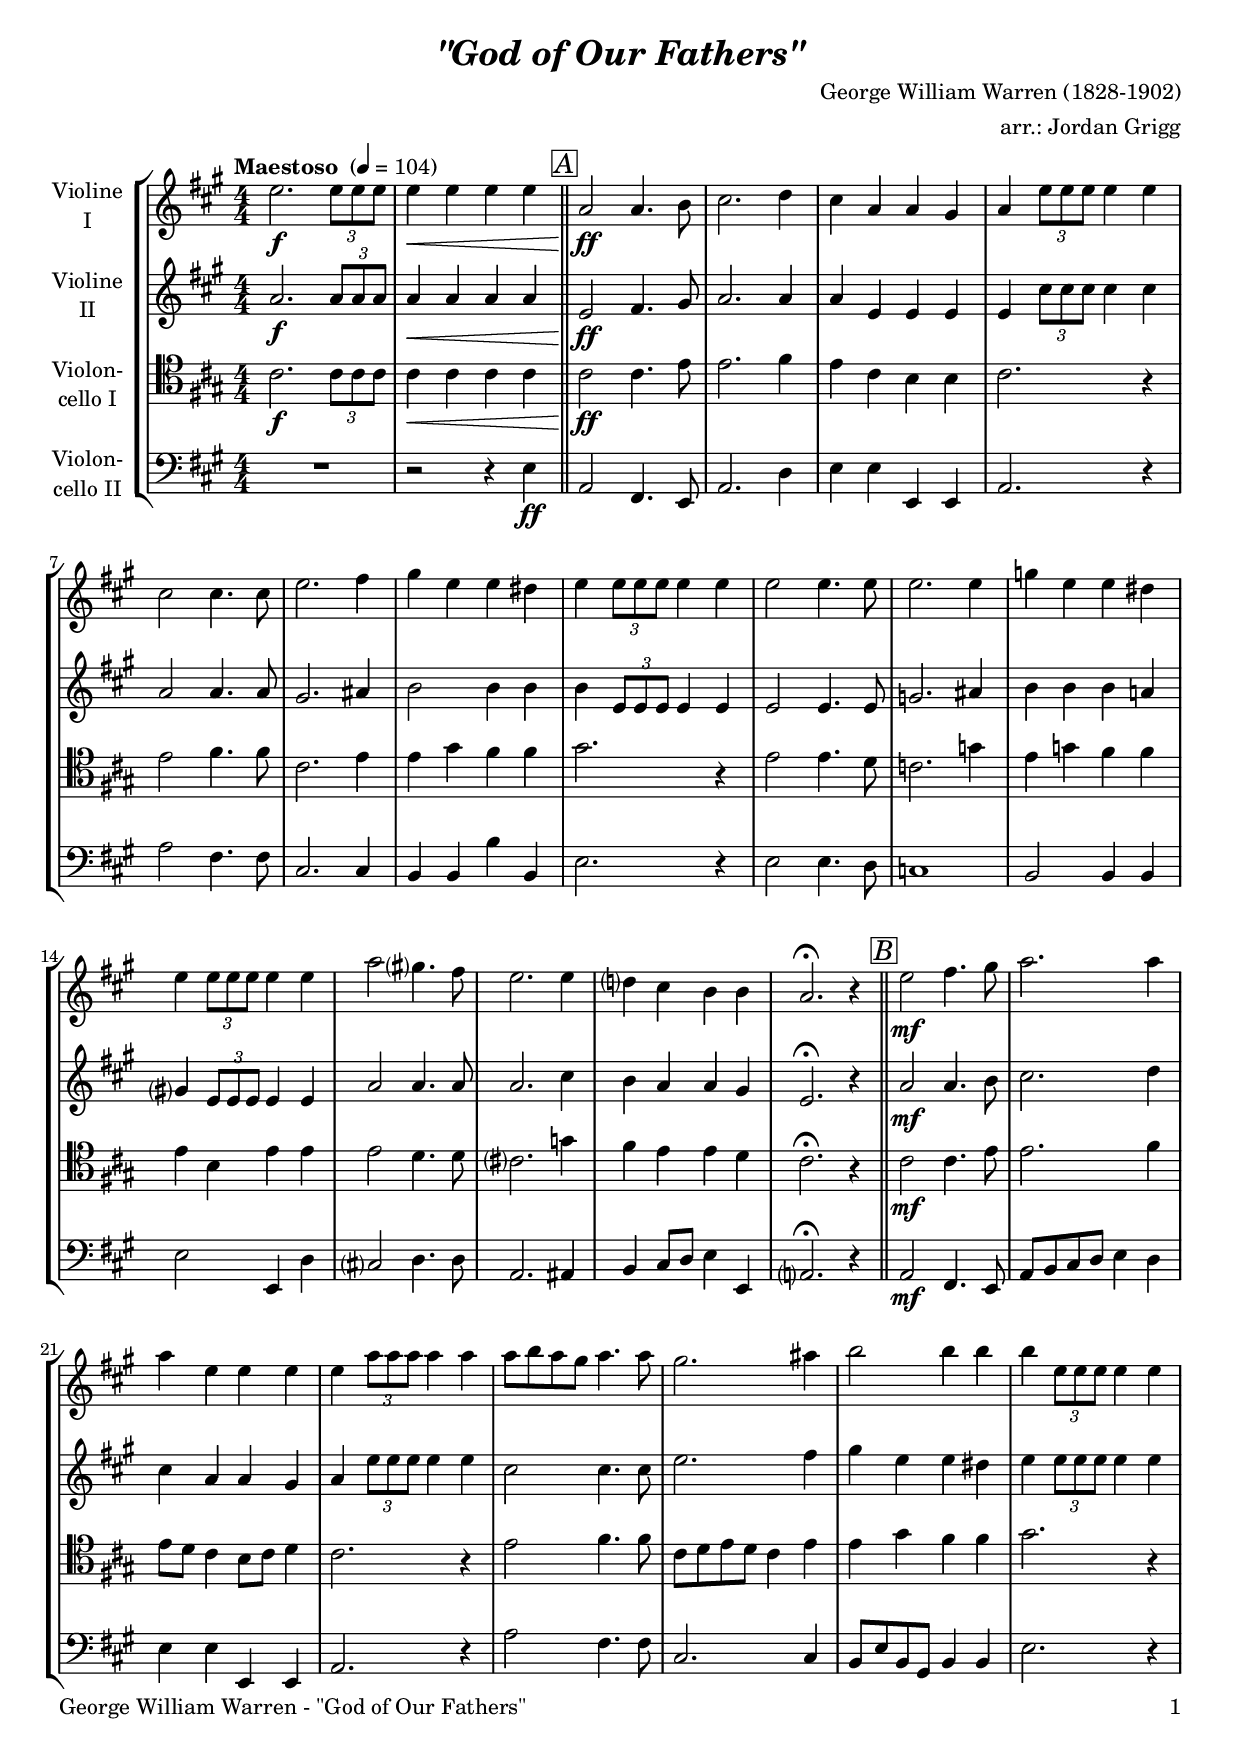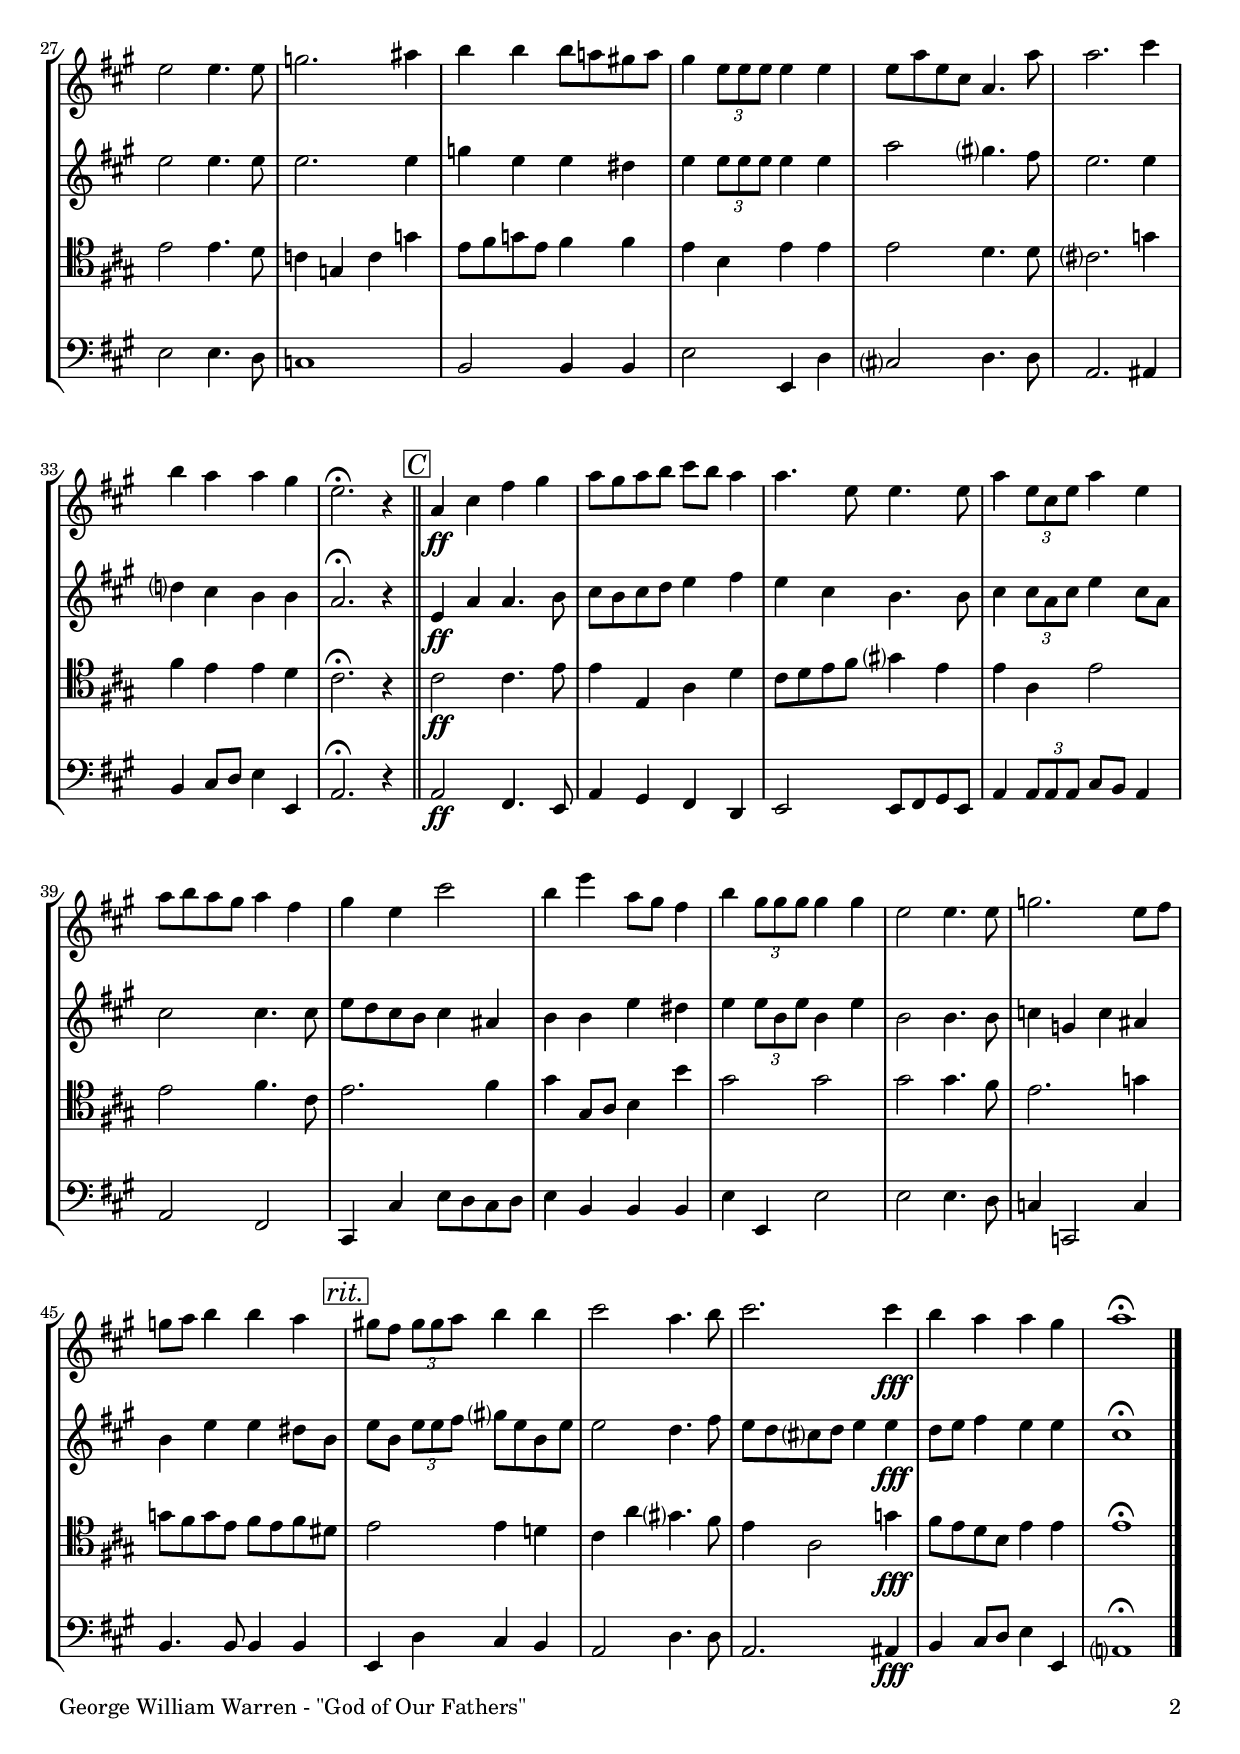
\version "2.24.4"
\include "deutsch.ly"
  
#(set-global-staff-size 19)

\header {
  title     = \markup \bold \italic "\"God of Our Fathers\""
  composer  = "George William Warren (1828-1902)"
  arranger  = "arr.: Jordan Grigg"
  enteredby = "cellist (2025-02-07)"
%  piece     = ""
}

voiceconsts = {
  \key a \major
  \time 4/4
  \clef "treble"
  \numericTimeSignature
  \compressEmptyMeasures
% Set default beaming for all staves
%  \set Timing.beamExceptions = #'()
%  \set Timing.baseMoment     = #(ly:make-moment 1 4)
%  \set Timing.beatStructure  = #'(1 1 1)
  \tempo "Maestoso " 4=104
}

mivl = "violin"
miva = "viola"
mivc = "cello"

rit  = \mark \markup \box \italic "rit."
boxa = { \bar "||" \mark \markup \box \italic "A" }
boxb = { \bar "||" \mark \markup \box \italic "B" }
boxc = { \bar "||" \mark \markup \box \italic "C" }

va = \relative c'' {
  \voiceconsts
  \clef "treble"

  e2.\f \tuplet 3/2 4 { e8 e e }
  e4\< e e e \boxa
  a,2\!\ff a4. h8
  cis2. d4
  cis a a gis
  a \tuplet 3/2 4 { e'8 e e } e4 e
  cis2 cis4. cis8
  e2. fis4

  gis e e dis
  e \tuplet 3/2 4 { e8 e e } e4 e
  e2 e4. e8
  e2. e4
  g e e dis
  e \tuplet 3/2 4 { e8 e e } e4 e
  a2 gis?4. fis8
  e2. e4

  d? cis h h
  a2.\fermata r4 \boxb
  e'2\mf fis4. gis8
  a2. a4
  a e e e
  e \tuplet 3/2 4 { a8 a a } a4 a
  a8 h a gis a4. a8

  gis2. ais4
  h2 h4 h
  h \tuplet 3/2 4 { e,8 e e } e4 e
  e2 e4. e8
  g2. ais4
  h h h8 a! gis! a
  gis4 \tuplet 3/2 4 { e8 e e } e4 e

  e8 a e cis a4. a'8
  a2. cis4
  h a a gis
  e2.\fermata r4 \boxc
  a,\ff cis fis gis
  a8 gis a h cis h a4
  a4. e8 e4. e8

  a4 \tuplet 3/2 4 { e8 cis e } a4 e
  a8 h a gis a4 fis
  gis e cis'2
  h4 e a,8 gis fis4
  h \tuplet 3/2 4 { gis8 gis gis } gis4 gis
  e2 e4. e8

  g2. e8 fis
  g a h4 h a \rit
  gis!8 fis \tuplet 3/2 4 { gis gis a } h4 h
  cis2 a4. h8
  cis2. cis4\fff
  h a a gis
  a1\fermata \bar "|."
}

vb = \relative c'' {
  \voiceconsts
  \clef "treble"

  a2.\f \tuplet 3/2 4 { a8 a a }
  a4\< a a a \boxa
  e2\!\ff fis4. gis8
  a2. a4
  a e e e
  e \tuplet 3/2 4 { cis'8 cis cis } cis4 cis
  a2 a4. a8
  gis2. ais4

  h2 h4 h
  h \tuplet 3/2 4 { e,8 e e } e4 e
  e2 e4. e8
  g2. ais4
  h h h a!
  gis? \tuplet 3/2 4 { e8 e e } e4 e
  a2 a4. a8
  a2. cis4

  h a a gis
  e2.\fermata r4 \boxb
  a2\mf a4. h8
  cis2. d4
  cis a a gis
  a \tuplet 3/2 4 { e'8 e e } e4 e
  cis2 cis4. cis8

  e2. fis4
  gis e e dis
  e \tuplet 3/2 4 { e8 e e } e4 e
  e2 e4. e8
  e2. e4
  g e e dis
  e \tuplet 3/2 4 { e8 e e } e4 e

  a2 gis?4. fis8
  e2. e4
  d? cis h h
  a2.\fermata r4 \boxc
  e\ff a a4. h8
  cis h cis d e4 fis
  e cis h4. h8

  cis4 \tuplet 3/2 4 { cis8 a cis } e4 cis8 a
  cis2 cis4. cis8
  e d cis h cis4 ais
  h h e dis
  e \tuplet 3/2 4 { e8 h e } h4 e
  h2 h4. h8

  c4 g c ais
  h e e dis8 h \rit
  e h \tuplet 3/2 4 { e e fis } gis? e h e
  e2 d4. fis8
  e d cis? d e4 e\fff
  d8 e fis4 e e
  cis1\fermata \bar "|."
}

vc = \relative c' {
  \voiceconsts
  \clef "tenor"

  cis2.\f \tuplet 3/2 4 { cis8 cis cis }
  cis4\< cis cis cis \boxa
  cis2\!\ff cis4. e8
  e2. fis4
  e cis h h
  cis2. r4
  e2 fis4. fis8
  cis2. e4

  e gis fis fis
  gis2. r4
  e2 e4. d8
  c2. g'4
  e g fis fis
  e h e e
  e2 d4. d8
  cis?2. g'4

  fis e e d
  cis2.\fermata r4 \boxb
  cis2\mf cis4. e8
  e2. fis4
  e8 d cis4 h8 cis d4
  cis2. r4
  e2 fis4. fis8

  cis d e d cis4 e
  e gis fis fis
  gis2. r4
  e2 e4. d8
  c4 g c g'
  e8 fis g e fis4 fis
  e h e e

  e2 d4. d8
  cis?2. g'4
  fis e e d
  cis2.\fermata r4 \boxc
  cis2\ff cis4. e8
  e4 e, a d
  cis8 d e fis gis?4 e

  e a, e'2
  e fis4. cis8
  e2. fis4
  gis gis,8 a h4 h'
  gis2 gis
  gis gis4. fis8

  e2. g4
  g8 fis g e fis e fis dis \rit
  e2 e4 d!
  cis a' gis?4. fis8
  e4 a,2 g'4\fff
  fis8 e d h e4 e
  e1\fermata \bar "|."
}

vd = \relative c {
  \voiceconsts
  \clef "bass"

  R1
  r2 r4 e\ff \boxa
  a,2 fis4. e8
  a2. d4
  e e e, e
  a2. r4
  a'2 fis4. fis8
  cis2. cis4

  h h h' h,
  e2. r4
  e2 e4. d8
  c1
  h2 h4 h
  e2 e,4 d'
  cis?2 d4. d8
  a2. ais4

  h cis8 d e4 e,
  a?2.\fermata r4 \boxb
  a2\mf fis4. e8
  a h cis d e4 d
  e e e, e
  a2. r4
  a'2 fis4. fis8

  cis2. cis4
  h8 e h gis h4 h
  e2. r4
  e2 e4. d8
  c1
  h2 h4 h
  e2 e,4 d'

  cis?2 d4. d8
  a2. ais4
  h cis8 d e4 e,
  a2.\fermata r4 \boxc
  a2\ff fis4. e8
  a4 gis fis d
  e2 e8 fis gis e

  a4 \tuplet 3/2 4 { a8 a a } cis h a4
  a2 fis
  cis4 cis' e8 d cis d
  e4 h h h
  e e, e'2
  e e4. d8

  c4 c,2 c'4
  h4. h8 h4 h \rit
  e, d' cis h
  a2 d4. d8
  a2. ais4\fff
  h cis8 d e4 e,
  a?1\fermata \bar "|."
}


music = \new StaffGroup <<
      \new Staff {
	\set Staff.midiInstrument = \mivl
	\set Staff.instrumentName = \markup \center-column { "Violine" "I" }
	\transpose a a { \va }
      }

      \new Staff {
	\set Staff.midiInstrument = \mivl
	\set Staff.instrumentName = \markup \center-column { "Violine" "II" }
	\transpose a a { \vb }
      }

      \new Staff {
	\set Staff.midiInstrument = \mivc
	\set Staff.instrumentName = \markup \center-column { "Violon-" "cello I" }
	\transpose a a { \vc }
      }

      \new Staff {
	\set Staff.midiInstrument = \mivc
	\set Staff.instrumentName = \markup \center-column { "Violon-" "cello II" }
	\transpose a a { \vd }
      }
>>

\book {
  \paper {
    print-page-number = ##t
    print-first-page-number = ##t
    ragged-last-bottom = ##f
    oddHeaderMarkup = \markup \null
    evenHeaderMarkup = \markup \null
    oddFooterMarkup = \markup {
      \fill-line {
        \if \should-print-page-number
        "George William Warren - \"God of Our Fathers\"" \fromproperty #'page:page-number-string
      }
    }
    evenFooterMarkup = \oddFooterMarkup
  } \score {
    \music
    \layout {}
  }

  \score {
    \unfoldRepeats \music

    \midi {
      \context {
        \Score
      }
    }
  }
}
